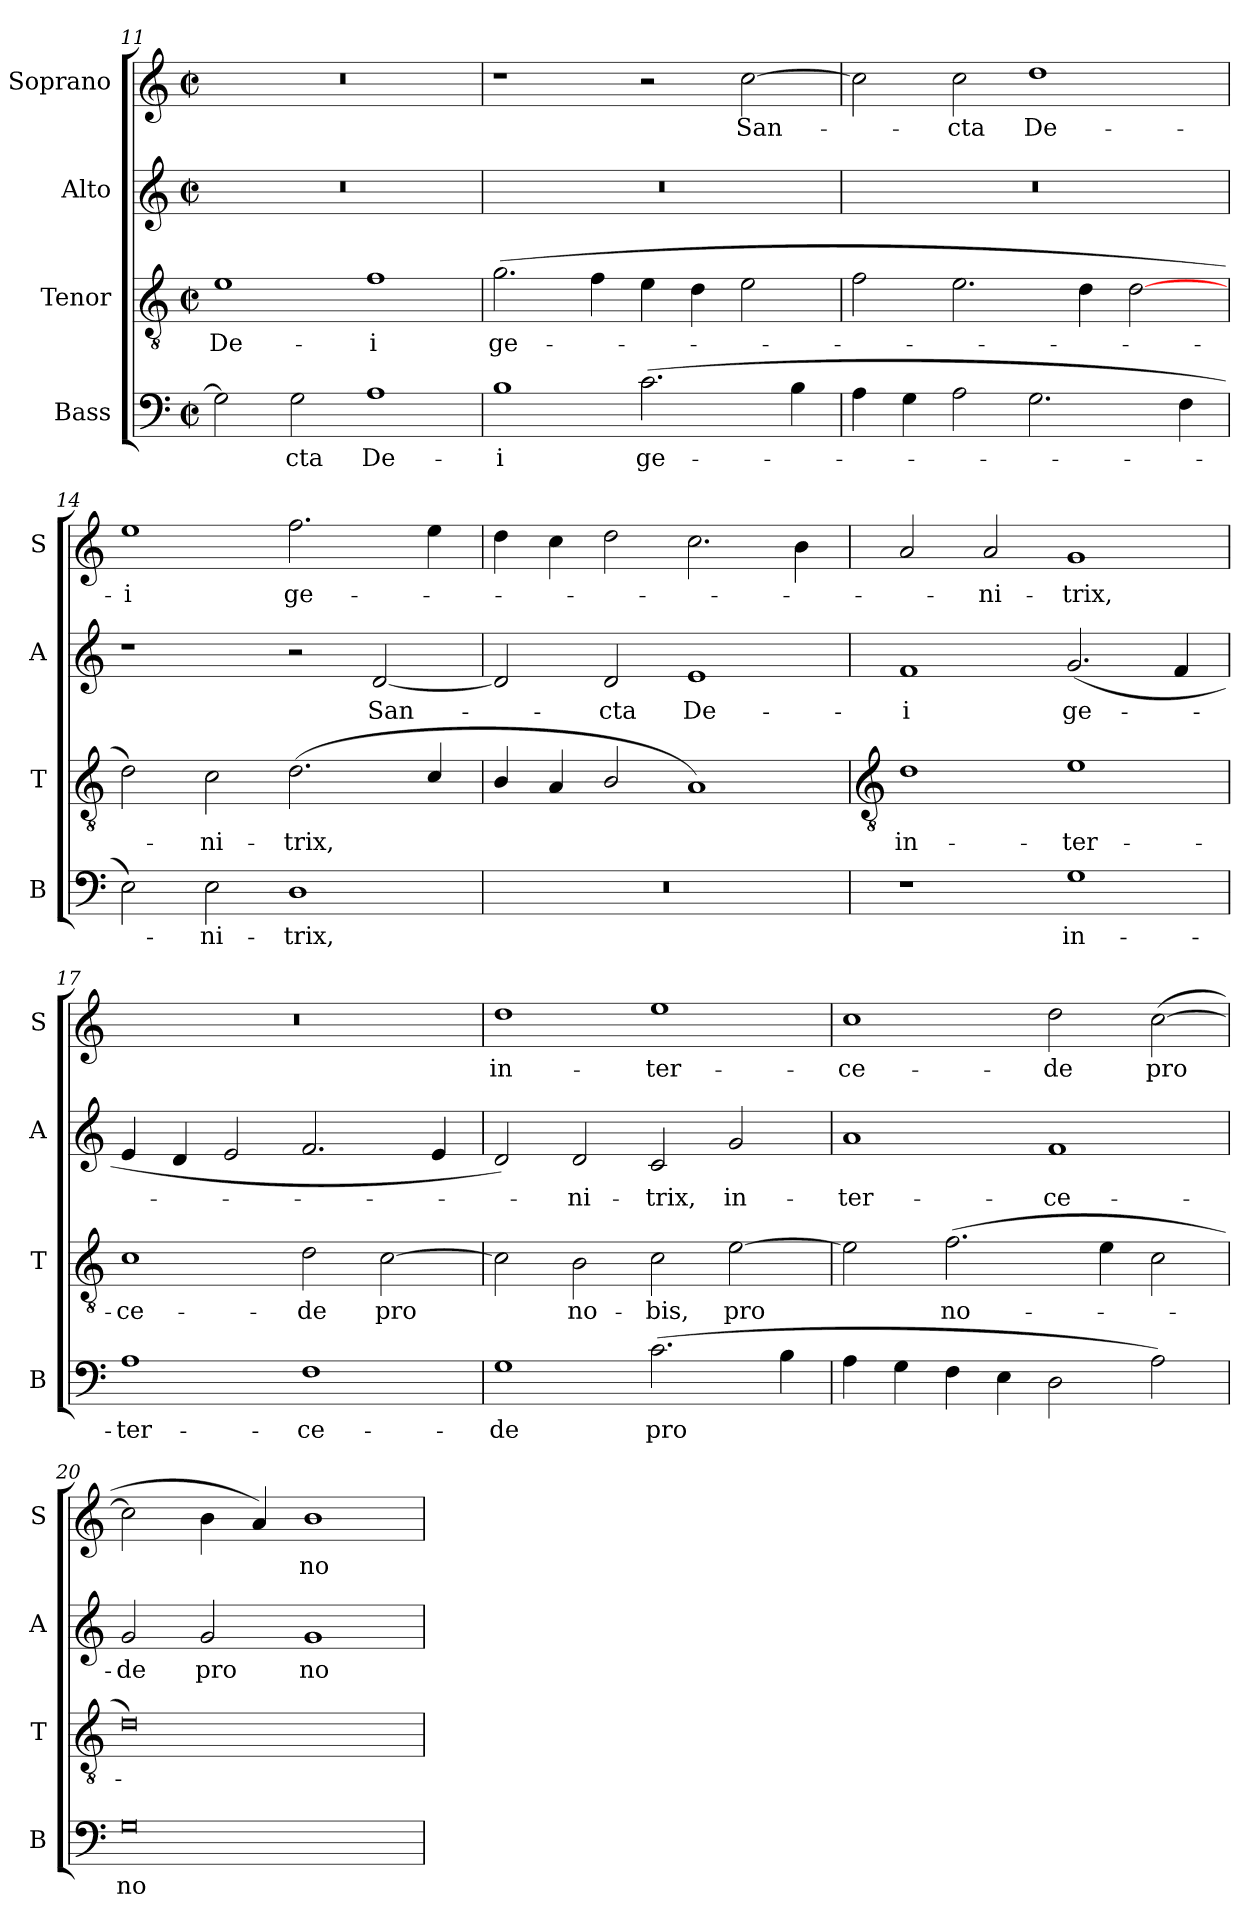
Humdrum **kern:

**kern	**text	**kern	**text	**kern	**text	**kern	**text
*part4	*part4	*part3	*part3	*part2	*part2	*part1	*part1
*staff4	*staff4	*staff3	*staff3	*staff2	*staff2	*staff1	*staff1
*I"Bass	*	*I"Tenor	*	*I"Alto	*	*I"Soprano	*
*I'B	*	*I'T	*	*I'A	*	*I'S	*
*clefF4	*	*clefGv2	*	*clefG2	*	*clefG2	*
*k[]	*	*k[]	*	*k[]	*	*k[]	*
*C:	*	*C:	*	*C:	*	*C:	*
*M4/2	*	*M4/2	*	*M4/2	*	*M4/2	*
*met(c|)	*	*met(c|)	*	*met(c|)	*	*met(c|)	*
=11	=11	=11	=11	=11	=11	=11	=11
!	!	!	!LO:LY:b	!	!	!	!
2G]	.	1e	De-	0r	.	0r	.
!	!LO:LY:b	!	!	!	!	!	!
2G	cta	.	.	.	.	.	.
!	!LO:LY:b	!	!LO:LY:b	!	!	!	!
1A	De-	1f	-i	.	.	.	.
=12	=12	=12	=12	=12	=12	=12	=12
!	!LO:LY:b	!	!LO:LY:b	!	!	!	!
1B	-i	(>2.g	ge-	0r	.	1r	.
.	.	4f	.	.	.	.	.
!	!LO:LY:b	!	!	!	!	!	!
(>2.c	ge-	4e	.	.	.	2r	.
.	.	4d	.	.	.	.	.
!	!	!	!	!	!	!	!LO:LY:b
.	.	2e	.	.	.	[2cc	San-
4B	.	.	.	.	.	.	.
=13	=13	=13	=13	=13	=13	=13	=13
4A	.	2f	.	0r	.	2cc]	.
4G	.	.	.	.	.	.	.
!	!	!	!	!	!	!	!LO:LY:b
2A	.	2.e	.	.	.	2cc	cta
!	!	!	!	!	!	!	!LO:LY:b
2.G	.	.	.	.	.	1dd	De-
.	.	4d	.	.	.	.	.
.	.	[2d	.	.	.	.	.
4F	.	.	.	.	.	.	.
=14	=14	=14	=14	=14	=14	=14	=14
!	!	!	!	!	!	!	!LO:LY:b
2E)	.	2d)	.	1r	.	1ee	-i
!	!LO:LY:b	!	!LO:LY:b	!	!	!	!
2E	ni-	2c	ni-	.	.	.	.
!	!LO:LY:b	!	!LO:LY:b	!	!	!	!LO:LY:b
1D	-trix,	(<2.d	-trix,	2r	.	2.ff	ge-
!	!	!	!	!	!LO:LY:b	!	!
.	.	.	.	[2d	San-	.	.
.	.	4c/	.	.	.	4ee	.
=15	=15	=15	=15	=15	=15	=15	=15
0r	.	4B/	.	2d]	.	4dd	.
.	.	4A	.	.	.	4cc	.
!	!	!	!	!	!LO:LY:b	!	!
.	.	2B/	.	2d	cta	2dd	.
!	!	!	!	!	!LO:LY:b	!	!
.	.	1A)	.	1e	De-	2.cc	.
.	.	.	.	.	.	4b	.
!!LO:LB:g=z
=16	=16	=16	=16	=16	=16	=16	=16
*	*	*clefGv2	*	*	*	*	*
!	!	!	!LO:LY:b	!	!LO:LY:b	!	!
1r	.	1d	in-	1f	-i	2a	.
!	!	!	!	!	!	!	!LO:LY:b
.	.	.	.	.	.	2a	ni-
!	!LO:LY:b	!	!LO:LY:b	!	!LO:LY:b	!	!LO:LY:b
1G	in-	1e	-ter-	(<2.g	ge-	1g	-trix,
.	.	.	.	4f	.	.	.
=17	=17	=17	=17	=17	=17	=17	=17
!	!LO:LY:b	!	!LO:LY:b	!	!	!	!
1A	-ter-	1c	-ce-	4e	.	0r	.
.	.	.	.	4d	.	.	.
.	.	.	.	2e	.	.	.
!	!LO:LY:b	!	!LO:LY:b	!	!	!	!
1F	-ce-	2d	-de	2.f	.	.	.
!	!	!	!LO:LY:b	!	!	!	!
.	.	[2c	pro	.	.	.	.
.	.	.	.	4e	.	.	.
=18	=18	=18	=18	=18	=18	=18	=18
!	!LO:LY:b	!	!	!	!	!	!LO:LY:b
1G	-de	2c]	.	2d)	.	1dd	in-
!	!	!	!LO:LY:b	!	!LO:LY:b	!	!
.	.	2B	no-	2d	ni-	.	.
!	!LO:LY:b	!	!LO:LY:b	!	!LO:LY:b	!	!LO:LY:b
(>2.c	pro	2c	-bis,	2c	-trix,	1ee	-ter-
!	!	!	!LO:LY:b	!	!LO:LY:b	!	!
.	.	[2e	pro	2g	in-	.	.
4B	.	.	.	.	.	.	.
=19	=19	=19	=19	=19	=19	=19	=19
!	!	!	!	!	!LO:LY:b	!	!LO:LY:b
4A	.	2e]	.	1a	-ter-	1cc	-ce-
4G	.	.	.	.	.	.	.
!	!	!	!LO:LY:b	!	!	!	!
4F	.	(>2.f	no-	.	.	.	.
4E	.	.	.	.	.	.	.
!	!	!	!	!	!LO:LY:b	!	!LO:LY:b
2D	.	.	.	1f	-ce-	2dd	-de
.	.	4e	.	.	.	.	.
!	!	!	!	!	!	!	!LO:LY:b
2A)	.	2c	.	.	.	(>[2cc	pro
=20	=20	=20	=20	=20	=20	=20	=20
!	!LO:LY:b	!	!	!	!LO:LY:b	!	!
0G	no-	0d)	.	2g	-de	2cc]	.
!	!	!	!	!	!LO:LY:b	!	!
.	.	.	.	2g	pro	4b	.
.	.	.	.	.	.	4a)	.
!	!	!	!	!	!LO:LY:b	!	!LO:LY:b
.	.	.	.	1g	no-	1b	no-
=	=	=	=	=	=	=	=
*-	*-	*-	*-	*-	*-	*-	*-
